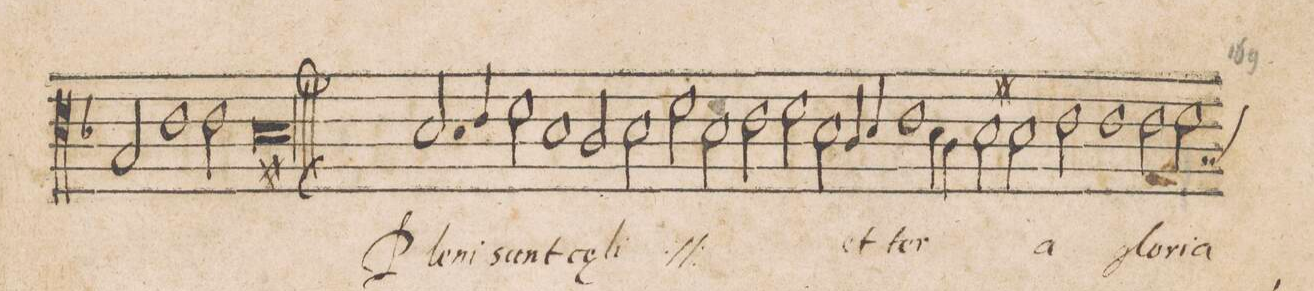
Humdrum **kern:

**kern	**text
*I"ALTVS	*
*clefC4	*
*k[b-]	*
*met(C|)	*
*M2/1	*
2G/	.
1c\	.
=26-	=26-
2c\	.
1Bnl\	.
=27||-	=27||-
2.B-y/	Ple-
4c/	-ni
2d\	sunt
1B-/	.
=28-	=28-
2A/	c(ae)-
2B-\	-li
*	*ij
2d\	ple-
=29-	=29-
2B-\	-ni
2c\	sunt
2d\	c(ae)-
2B-\	-li
*	*Xij
=30-	=30-
4A/	et
4B-/	.
1c	ter-
4B-\	.
4A\	.
=31-	=31-
2Bni\	.
2B\	.
2c\	-a
1c\	glo-
=32-	=32-
2c\	-ri-
2d\	-a
*custos:G	*
*-	*-
